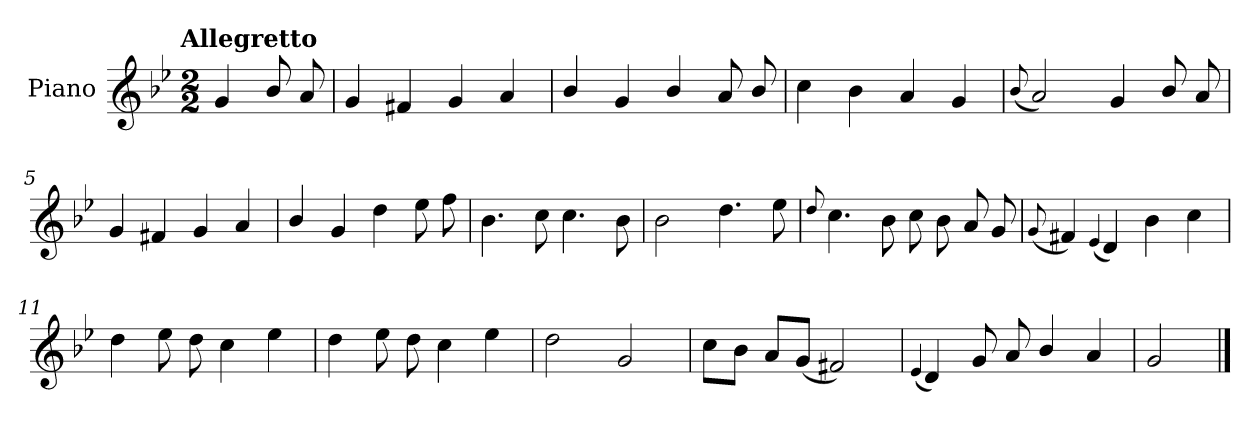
**kern
*part1
*staff1
*I"Piano
*I'Pno.
*clefG2
*k[b-e-]
!!LO:TX:omd:t=Allegretto
*M2/2
*MM116
=
4g/
8b-/
8a/
=1
4g/
4f#X/
4g/
4a/
=2
4b-/
4g/
4b-/
8a/
8b-/
=3
4cc\
4b-\
4a/
4g/
=4
(<8qqb-/
2a/)
4g/
8b-/
8a/
!!LO:LB:g=z
=5
4g/
4f#X/
4g/
4a/
=6
4b-/
4g/
4dd\
8ee-\
8ff\
=7
4.b-\
8cc\
4.cc\
8b-\
=8
2b-\
4.dd\
8ee-\
=9
8qqdd/
4.cc\
8b-\
8cc\
8b-\
8a/
8g/
=10
(<8qqg/
4f#X/)
(<4qqe-/
4d/)
4b-\
4cc\
!!LO:LB:g=z
=11
4dd\
8ee-\
8dd\
4cc\
4ee-\
=12
4dd\
8ee-\
8dd\
4cc\
4ee-\
=13
2dd\
2g/
=14
8cc\L
8b-\J
8a/L
(<8g/J
2f#X/)
=15
(<4qqe-/
4d/)
8g/
8a/
4b-/
4a/
=16
2g/
==
*-
